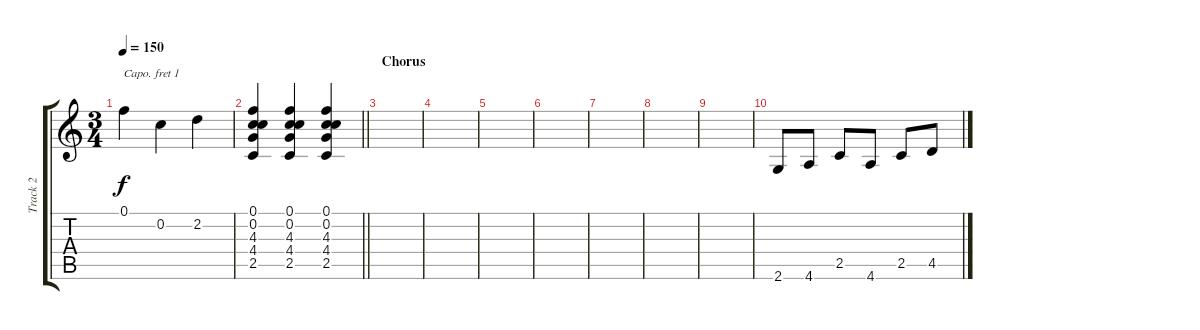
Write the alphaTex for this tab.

\track ("Track 2" "Track 2") {instrument distortionguitar}
\staff {score tabs}
\capo 1
\tuning (E4 B3 G3 D3 A2 E2) {hide}
\ts (3 4)
\tempo 150
\clef g2
\ks c
0.1.4{dy f} 0.2.4 2.2.4 |
\barLineRight lightlight
(0.1 0.2 4.3 4.4 2.5).4 (0.1 0.2 4.3 4.4 2.5).4 (0.1 0.2 4.3 4.4 2.5).4 |
\section ("" "Chorus")
|
|
|
|
|
|
|
2.6.8 4.6.8 2.5.8 4.6.8 2.5.8 4.5.8
